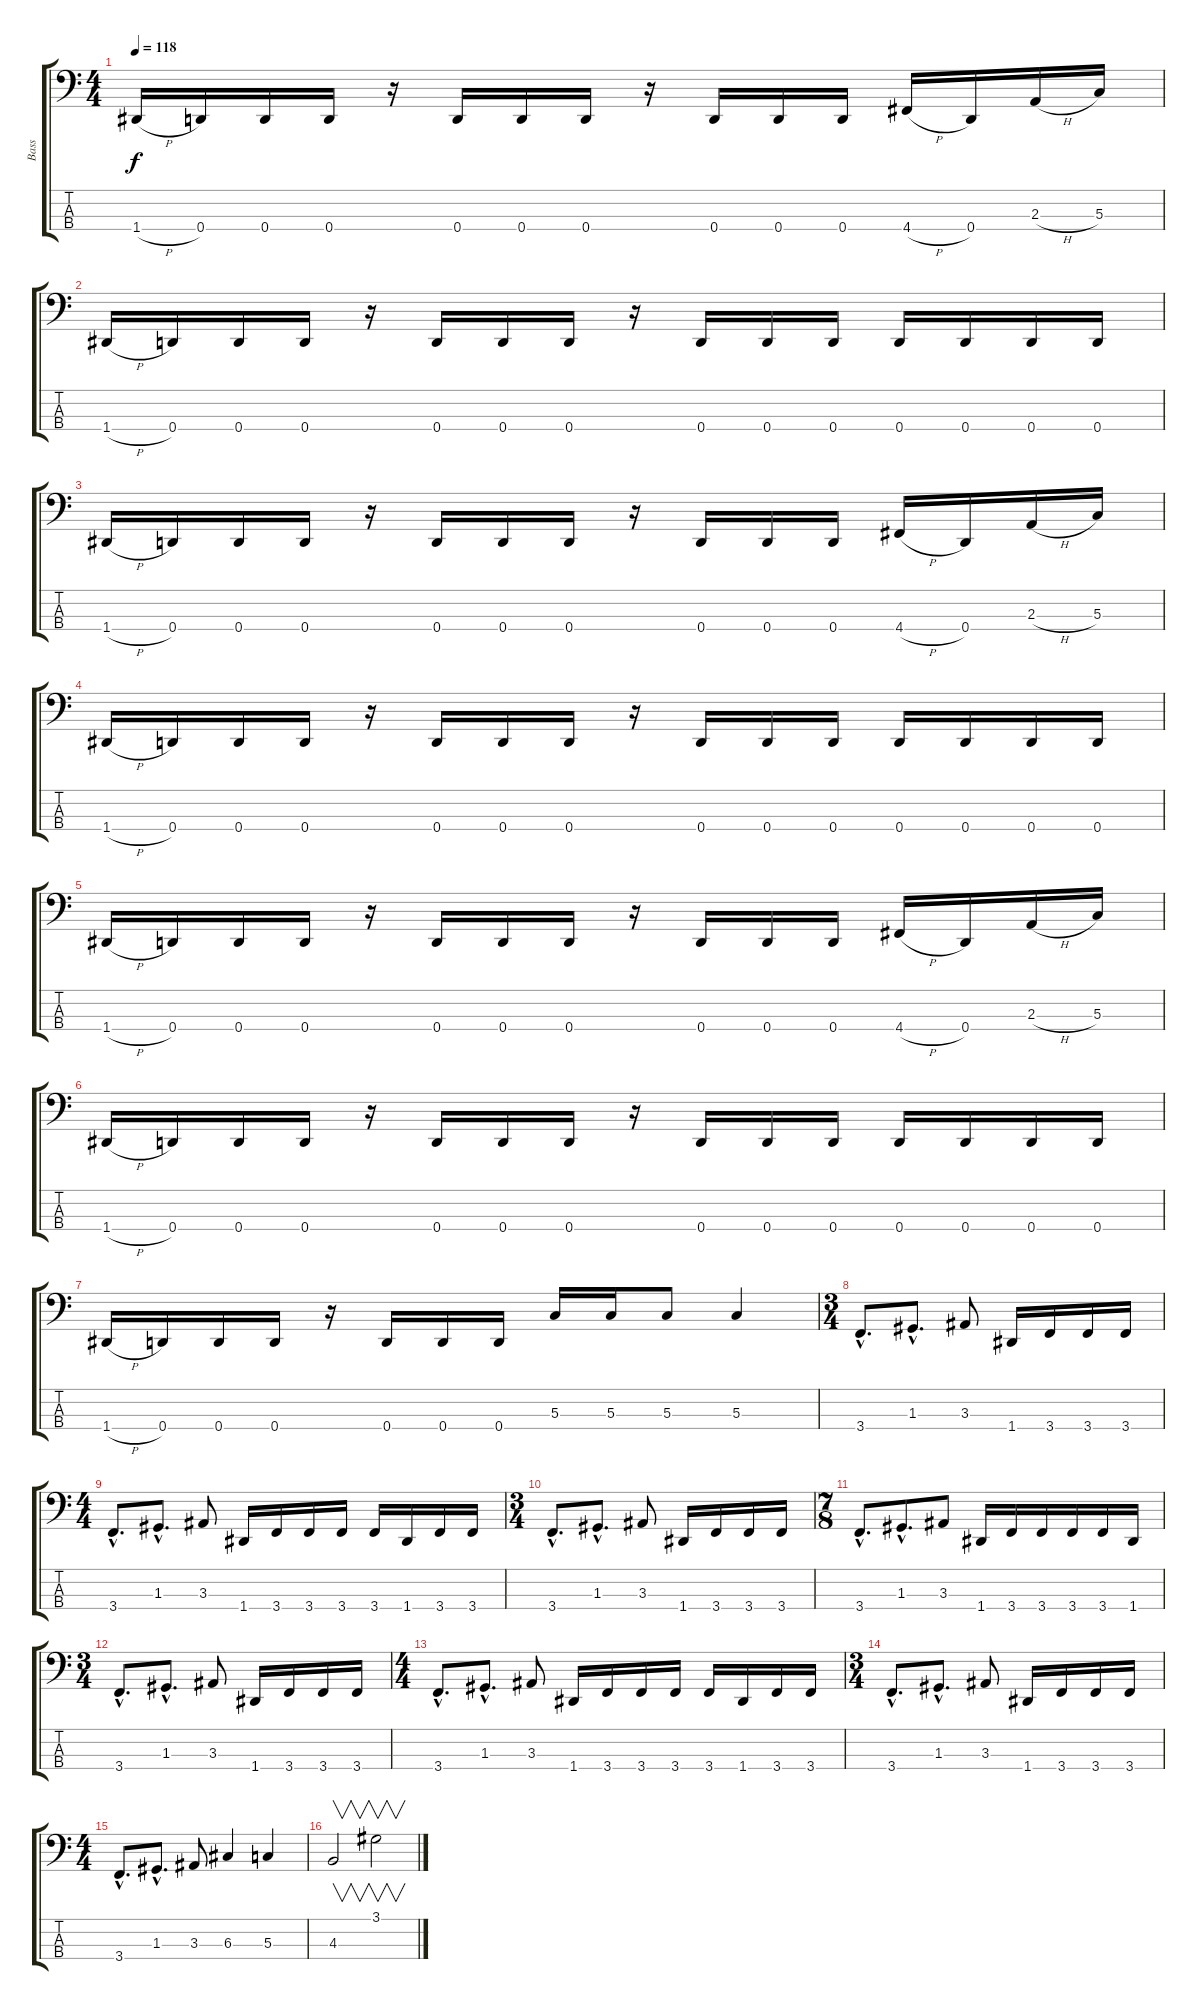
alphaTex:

\track ("Bass" "Bass") {instrument electricbassfinger}
\staff {score tabs}
\tuning (F2 C2 G1 D1) {hide}
\ts (4 4)
\tempo 118
\clef f4
\ks c
1.4{h}.16{dy f} 0.4.16 0.4.16 0.4.16 r.16 0.4.16 0.4.16 0.4.16 r.16 0.4.16 0.4.16 0.4.16 4.4{h}.16 0.4.16 2.3{h}.16 5.3.16 |
1.4{h}.16 0.4.16 0.4.16 0.4.16 r.16 0.4.16 0.4.16 0.4.16 r.16 0.4.16 0.4.16 0.4.16 0.4.16 0.4.16 0.4.16 0.4.16 |
1.4{h}.16 0.4.16 0.4.16 0.4.16 r.16 0.4.16 0.4.16 0.4.16 r.16 0.4.16 0.4.16 0.4.16 4.4{h}.16 0.4.16 2.3{h}.16 5.3.16 |
1.4{h}.16 0.4.16 0.4.16 0.4.16 r.16 0.4.16 0.4.16 0.4.16 r.16 0.4.16 0.4.16 0.4.16 0.4.16 0.4.16 0.4.16 0.4.16 |
1.4{h}.16 0.4.16 0.4.16 0.4.16 r.16 0.4.16 0.4.16 0.4.16 r.16 0.4.16 0.4.16 0.4.16 4.4{h}.16 0.4.16 2.3{h}.16 5.3.16 |
1.4{h}.16 0.4.16 0.4.16 0.4.16 r.16 0.4.16 0.4.16 0.4.16 r.16 0.4.16 0.4.16 0.4.16 0.4.16 0.4.16 0.4.16 0.4.16 |
1.4{h}.16 0.4.16 0.4.16 0.4.16 r.16 0.4.16 0.4.16 0.4.16 5.3.16 5.3.16 5.3.8 5.3.4 |
\ts (3 4)
3.4{hac}.8{d} 1.3{hac}.8{d} 3.3.8 1.4.16 3.4.16 3.4.16 3.4.16 |
\ts (4 4)
3.4{hac}.8{d} 1.3{hac}.8{d} 3.3.8 1.4.16 3.4.16 3.4.16 3.4.16 3.4.16 1.4.16 3.4.16 3.4.16 |
\ts (3 4)
3.4{hac}.8{d} 1.3{hac}.8{d} 3.3.8 1.4.16 3.4.16 3.4.16 3.4.16 |
\ts (7 8)
3.4{hac}.8{d} 1.3{hac}.8{d} 3.3.8 1.4.16 3.4.16 3.4.16 3.4.16 3.4.16 1.4.16 |
\ts (3 4)
3.4{hac}.8{d} 1.3{hac}.8{d} 3.3.8 1.4.16 3.4.16 3.4.16 3.4.16 |
\ts (4 4)
3.4{hac}.8{d} 1.3{hac}.8{d} 3.3.8 1.4.16 3.4.16 3.4.16 3.4.16 3.4.16 1.4.16 3.4.16 3.4.16 |
\ts (3 4)
3.4{hac}.8{d} 1.3{hac}.8{d} 3.3.8 1.4.16 3.4.16 3.4.16 3.4.16 |
\ts (4 4)
3.4{hac}.8{d} 1.3{hac}.8{d} 3.3.8 6.3.4 5.3.4 |
4.3.2{v} 3.1.2{v}
